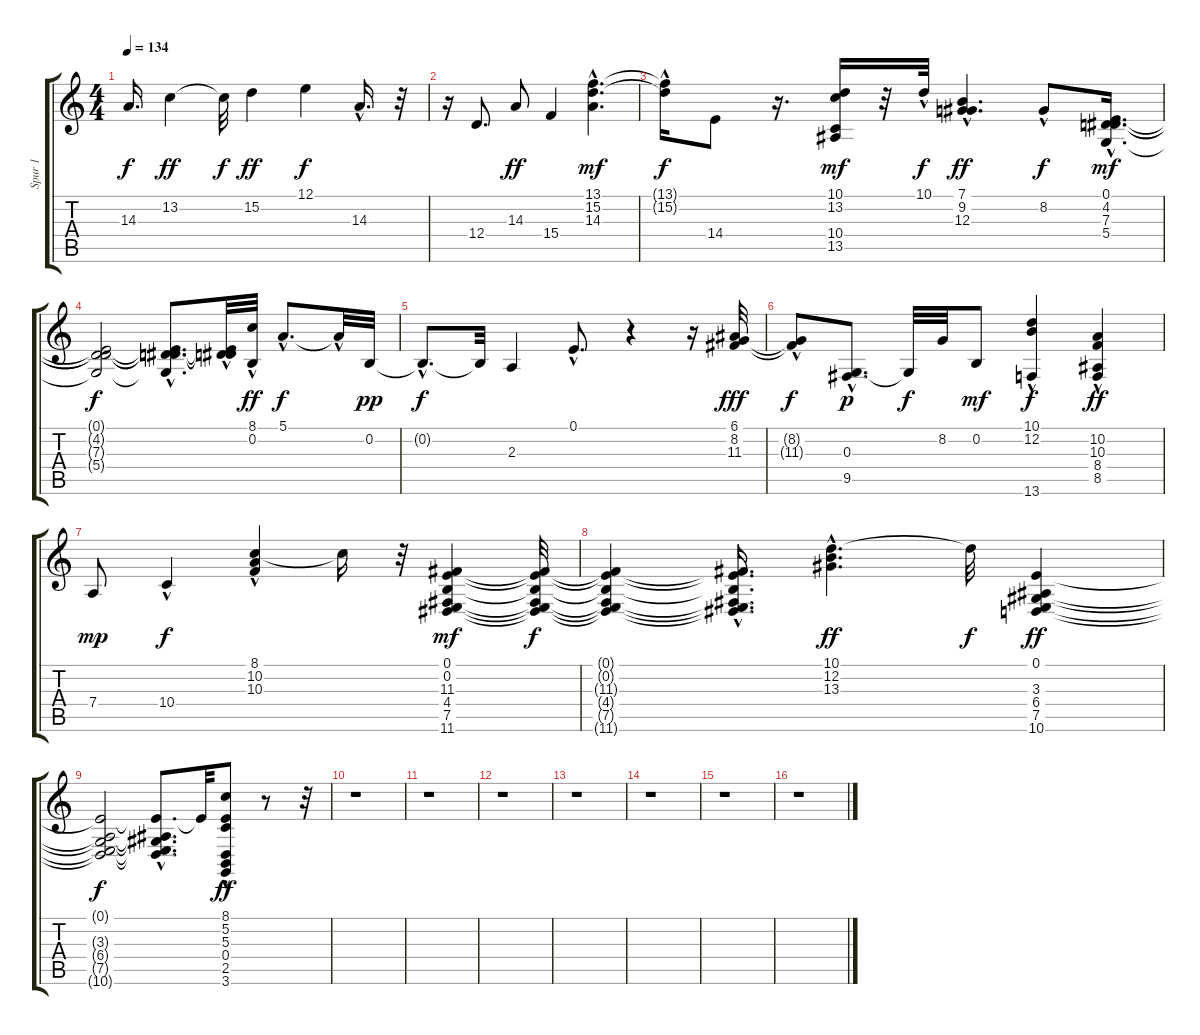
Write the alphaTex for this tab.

\track ("Spur 1" "Spur 1") {instrument electricpiano1}
\staff {score tabs}
\tuning (E4 B3 G3 D3 A2 E2) {hide}
\ts (4 4)
\tempo 134
\clef g2
\ks c
14.3{t}.16{d dy f} 13.2.4{dy ff} 13.2{t}.32{dy f} 15.2.4{dy ff} 12.1.4{dy f} 14.3{hac}.16{d} r.32 |
r.16 12.4.8{d} 14.3.8{dy ff} 15.4.4 (13.1{hac} 15.2{hac} 14.3{hac}).4{d dy mf} |
(13.1{hac t} 15.2{hac t}).16{dy f} 14.4.8 r.16{d} (10.1 13.2 10.4 13.5).16{dy mf} r.32 10.1{hac}.32{dy f} (7.1{hac} 9.2{hac} 12.3).4{d dy ff} 8.2{hac}.8{dy f} (0.1{hac} 4.2{hac} 7.3{hac} 5.4{hac}).16{d dy mf} |
(0.1{t} 4.2{t} 7.3{t} 5.4{t}).2{dy f} (0.1{hac t} 4.2{hac t} 7.3{hac t} 5.4{hac t}).8{d} (0.1{hac t} 4.2{t} 7.3{t}).32 (8.1{hac} 0.2{hac}).32{dy ff} 5.1{hac}.8{d dy f} 5.1{hac t}.32 0.2.32{dy pp} |
0.2{hac t}.8{d dy f} 0.2{t}.32 2.3.4 0.1{hac}.8{d} r.4 r.16 (6.1 8.2 11.3).32{dy fff} |
(8.2{t} 11.3{hac t}).8{dy f} (0.3{hac} 9.5).8{d dy p} 0.3{t}.32{dy f} 8.2.32 0.2.8{dy mf} (10.1 12.2{hac} 13.6).4{dy f} (10.2 10.3 8.4 8.5{hac}).4{dy ff} |
7.4.8{dy mp} 10.4{hac}.4{dy f} (8.1 10.2{hac} 10.3{hac}).4 8.1{t}.16 r.32 (0.1 0.2 11.3 4.4 7.5 11.6).4{dy mf} (0.1{t} 0.2{t} 11.3{t} 4.4{t} 7.5{t} 11.6{t}).32{dy f} |
(0.1{t} 0.2{t} 11.3{t} 4.4{t} 7.5{t} 11.6{t}).4 (0.1{t} 0.2{hac t} 11.3{t} 4.4{hac t} 7.5{t} 11.6{hac t}).16{d} (10.1{hac} 12.2{hac} 13.3{hac}).4{d dy ff} 10.1{t}.32{dy f} (0.1 3.3 6.4 7.5 10.6).4{dy ff} |
(0.1{t} 3.3{t} 6.4{t} 7.5{t} 10.6{t}).2{dy f} (0.1{hac t} 3.3{hac t} 6.4{hac t} 7.5{hac t} 10.6{hac t}).8{d} 0.1{t}.32 (8.1{hac} 5.2 5.3{hac} 0.4{hac} 2.5 3.6{hac}).8{dy ff} r.8 r.32 |
r.1 |
r.1 |
r.1 |
r.1 |
r.1 |
r.1 |
r.1
